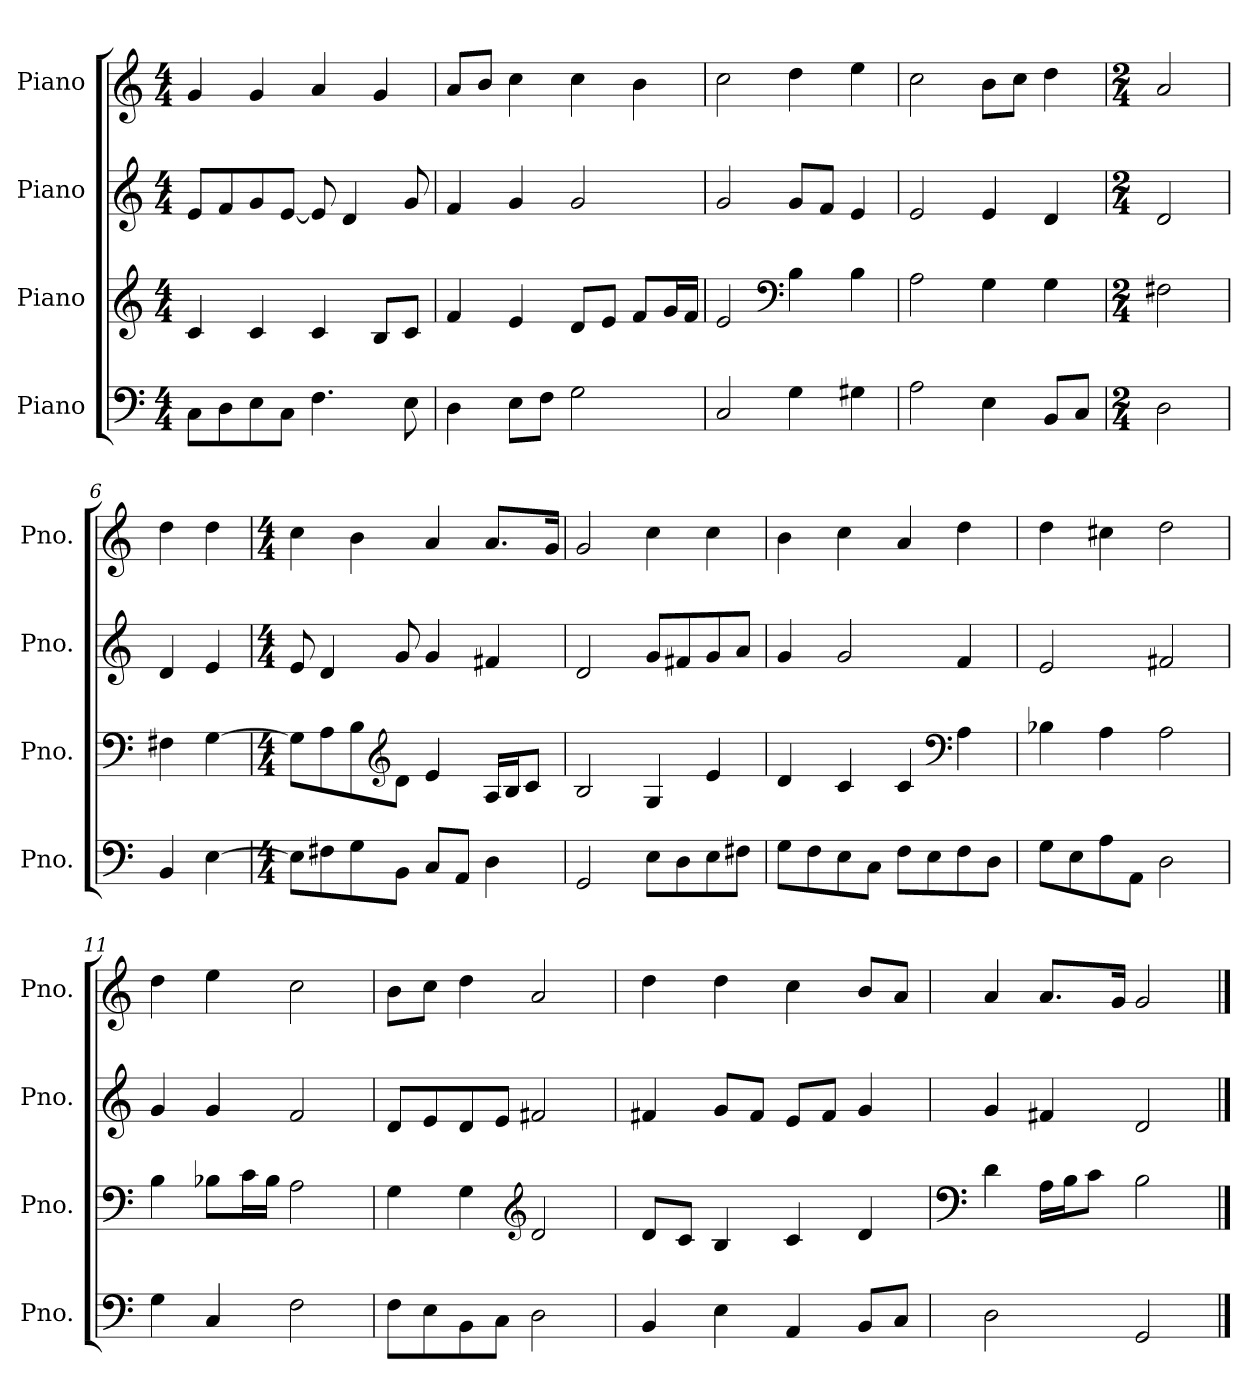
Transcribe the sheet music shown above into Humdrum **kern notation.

**kern	**kern	**kern	**kern
*part4	*part3	*part2	*part1
*staff4	*staff3	*staff2	*staff1
*I"Piano	*I"Piano	*I"Piano	*I"Piano
*I'Pno.	*I'Pno.	*I'Pno.	*I'Pno.
*clefF4	*clefG2	*clefG2	*clefG2
*k[]	*k[]	*k[]	*k[]
*M4/4	*M4/4	*M4/4	*M4/4
*MM120	*MM120	*MM120	*MM120
=1	=1	=1	=1
8C\L	4c/	8e/L	4g/
8D\	.	8f/	.
8E\	4c/	8g/	4g/
8C\J	.	[8e/J	.
4.F\	4c/	8e/]	4a/
.	.	4d/	.
.	8B/L	.	4g/
8E\	8c/J	8g/	.
=2	=2	=2	=2
4D\	4f/	4f/	8a/L
.	.	.	8b/J
8E\L	4e/	4g/	4cc\
8F\J	.	.	.
2G\	8d/L	2g/	4cc\
.	8e/J	.	.
.	8f/L	.	4b\
.	16g/L	.	.
.	16f/JJ	.	.
=3	=3	=3	=3
2C/	2e/	2g/	2cc\
*	*clefF4	*	*
4G\	4B\	8g/L	4dd\
.	.	8f/J	.
4G#X\	4B\	4e/	4ee\
=4	=4	=4	=4
2A\	2A\	2e/	2cc\
4E\	4G\	4e/	8b\L
.	.	.	8cc\J
8BB/L	4G\	4d/	4dd\
8C/J	.	.	.
=5	=5	=5	=5
*M2/4	*M2/4	*M2/4	*M2/4
2D\	2F#X\	2d/	2a/
=6	=6	=6	=6
4BB/	4F#X\	4d/	4dd\
[4E\	[4G\	4e/	4dd\
!!LO:LB:g=z
=7	=7	=7	=7
*M4/4	*M4/4	*M4/4	*M4/4
8E\L]	8G\L]	8e/	4cc\
8F#X\	8A\	4d/	.
8G\	8B\	.	4b\
*	*clefG2	*	*
8BB\J	8d\J	8g/	.
8C/L	4e/	4g/	4a/
8AA/J	.	.	.
4D\	16A/LL	4f#X/	8.a/L
.	16B/J	.	.
.	8c/J	.	.
.	.	.	16g/Jk
=8	=8	=8	=8
2GG/	2B/	2d/	2g/
8E\L	4G/	8g/L	4cc\
8D\	.	8f#X/	.
8E\	4e/	8g/	4cc\
8F#X\J	.	8a/J	.
=9	=9	=9	=9
8G\L	4d/	4g/	4b\
8F\	.	.	.
8E\	4c/	2g/	4cc\
8C\J	.	.	.
8F\L	4c/	.	4a/
8E\	.	.	.
*	*clefF4	*	*
8F\	4A\	4f/	4dd\
8D\J	.	.	.
=10	=10	=10	=10
8G\L	4B-X\	2e/	4dd\
8E\	.	.	.
8A\	4A\	.	4cc#X\
8AA\J	.	.	.
2D\	2A\	2f#X/	2dd\
=11	=11	=11	=11
4G\	4B\	4g/	4dd\
4C/	8B-X\L	4g/	4ee\
.	16c\L	.	.
.	16B-\JJ	.	.
2F\	2A\	2f/	2cc\
!!LO:LB:g=z
=12	=12	=12	=12
8F\L	4G\	8d/L	8b\L
8E\	.	8e/	8cc\J
8BB\	4G\	8d/	4dd\
8C\J	.	8e/J	.
*	*clefG2	*	*
2D\	2d/	2f#X/	2a/
=13	=13	=13	=13
4BB/	8d/L	4f#X/	4dd\
.	8c/J	.	.
4E\	4B/	8g/L	4dd\
.	.	8f#/J	.
4AA/	4c/	8e/L	4cc\
.	.	8f#/J	.
8BB/L	4d/	4g/	8b/L
8C/J	.	.	8a/J
=14	=14	=14	=14
*	*clefF4	*	*
2D\	4d\	4g/	4a/
.	16A\LL	4f#X/	8.a/L
.	16B\J	.	.
.	8c\J	.	.
.	.	.	16g/Jk
2GG/	2B\	2d/	2g/
==	==	==	==
*-	*-	*-	*-
